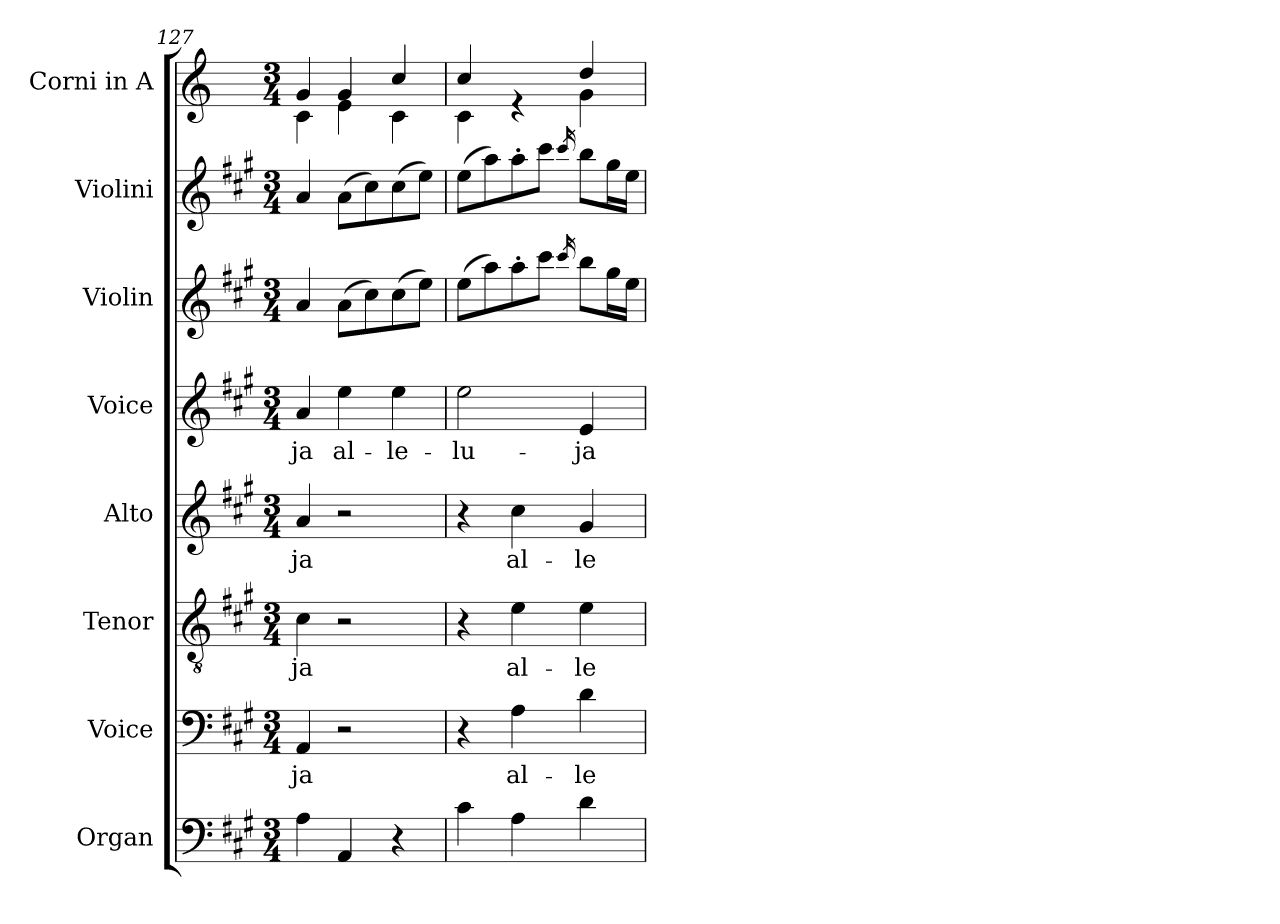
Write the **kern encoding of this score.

**kern	**kern	**text	**kern	**text	**kern	**text	**kern	**text	**kern	**kern	**kern
*part8	*part7	*part7	*part6	*part6	*part5	*part5	*part4	*part4	*part3	*part2	*part1
*staff8	*staff7	*staff7	*staff6	*staff6	*staff5	*staff5	*staff4	*staff4	*staff3	*staff2	*staff1
*I"Organ	*I"Voice	*	*I"Tenor	*	*I"Alto	*	*I"Voice	*	*I"Violin	*I"Violini	*I"Corni in A
*	*	*	*	*	*	*	*	*	*I'Vln	*I'Vln	*
*clefF4	*clefF4	*	*clefGv2	*	*clefG2	*	*clefG2	*	*clefG2	*clefG2	*clefG2
*	*	*	*	*	*	*	*	*	*	*	*ITrd2c3
*k[f#c#g#]	*k[f#c#g#]	*	*k[f#c#g#]	*	*k[f#c#g#]	*	*k[f#c#g#]	*	*k[f#c#g#]	*k[f#c#g#]	*k[f#c#g#]
*M3/4	*M3/4	*	*M3/4	*	*M3/4	*	*M3/4	*	*M3/4	*M3/4	*M3/4
=127	=127	=127	=127	=127	=127	=127	=127	=127	=127	=127	=127
!	!	!LO:LY:b	!	!LO:LY:b	!	!LO:LY:b	!	!LO:LY:b	!	!	!
*	*	*	*	*	*	*	*	*	*	*	*^
4A\	4AA/	-ja	4c#\	-ja	4a/	-ja	4a/	-ja	4a/	4a/	4e/	4A\
!	!	!	!	!	!	!	!	!LO:LY:b	!	!	!	!
4AA/	2r	.	2r	.	2r	.	4ee\	al-	(8a\L	(8a\L	4e/	4c#\
.	.	.	.	.	.	.	.	.	8cc#\)	8cc#\)	.	.
!	!	!	!	!	!	!	!	!LO:LY:b	!	!	!	!
4r	.	.	.	.	.	.	4ee\	-le-	(8cc#\	(8cc#\	4a/	4A\
.	.	.	.	.	.	.	.	.	8ee\J)	8ee\J)	.	.
!!LO:PB:g=z	!!
=128	=128	=128	=128	=128	=128	=128	=128	=128	=128	=128	=128	=128
!	!	!	!	!	!	!	!	!LO:LY:b	!	!	!	!
4c#\	4r	.	4r	.	4r	.	2ee\	-lu-	(8ee\L	(8ee\L	4a/	4A\
.	.	.	.	.	.	.	.	.	8aa\)	8aa\)	.	.
!	!	!LO:LY:b	!	!LO:LY:b	!	!LO:LY:b	!	!	!	!	!	!
4A\	4A\	al-	4e\	al-	4cc#\	al-	.	.	8aa'\	8aa'\	4re	4ryy
.	.	.	.	.	.	.	.	.	8ccc#\J	8ccc#\J	.	.
.	.	.	.	.	.	.	.	.	16qccc#/	16qccc#/	.	.
!	!	!LO:LY:b	!	!LO:LY:b	!	!LO:LY:b	!	!LO:LY:b	!	!	!	!
4d\	4d\	-le-	4e\	-le-	4g#/	-le-	4e/	-ja	8bb\L	8bb\L	4b/	4e\
.	.	.	.	.	.	.	.	.	16gg#\L	16gg#\L	.	.
.	.	.	.	.	.	.	.	.	16ee\JJ	16ee\JJ	.	.
*	*	*	*	*	*	*	*	*	*	*	*v	*v
=	=	=	=	=	=	=	=	=	=	=	=
*-	*-	*-	*-	*-	*-	*-	*-	*-	*-	*-	*-
